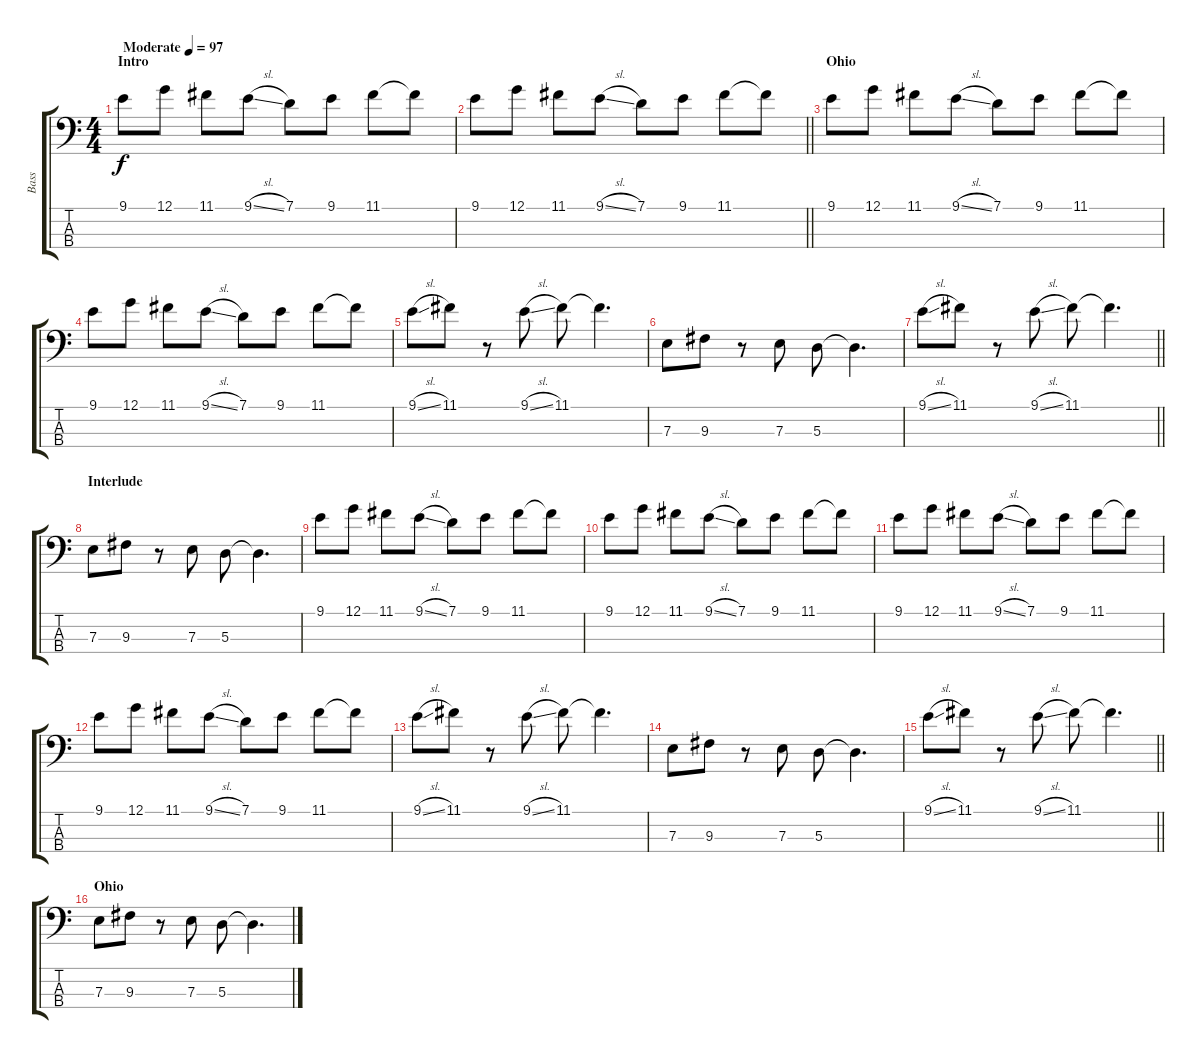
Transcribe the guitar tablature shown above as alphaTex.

\track ("Bass" "Bass") {instrument electricbasspick}
\staff {score tabs}
\tuning (G2 D2 A1 E1) {hide}
\ts (4 4)
\section ("" "Intro")
\tempo (97 "Moderate")
\clef f4
\ks c
9.1.8{dy f instrument electricbasspick} 12.1.8 11.1.8 9.1{sl}.8 7.1.8 9.1.8 11.1.8 11.1{t}.8 |
\barLineRight lightlight
9.1.8 12.1.8 11.1.8 9.1{sl}.8 7.1.8 9.1.8 11.1.8 11.1{t}.8 |
\section ("" "Ohio")
9.1.8 12.1.8 11.1.8 9.1{sl}.8 7.1.8 9.1.8 11.1.8 11.1{t}.8 |
9.1.8 12.1.8 11.1.8 9.1{sl}.8 7.1.8 9.1.8 11.1.8 11.1{t}.8 |
9.1{sl}.8 11.1.8 r.8 9.1{sl}.8 11.1.8 11.1{t}.4{d} |
7.3.8 9.3.8 r.8 7.3.8 5.3.8 5.3{t}.4{d} |
\barLineRight lightlight
9.1{sl}.8 11.1.8 r.8 9.1{sl}.8 11.1.8 11.1{t}.4{d} |
\section ("" "Interlude")
7.3.8 9.3.8 r.8 7.3.8 5.3.8 5.3{t}.4{d} |
9.1.8 12.1.8 11.1.8 9.1{sl}.8 7.1.8 9.1.8 11.1.8 11.1{t}.8 |
9.1.8 12.1.8 11.1.8 9.1{sl}.8 7.1.8 9.1.8 11.1.8 11.1{t}.8 |
9.1.8 12.1.8 11.1.8 9.1{sl}.8 7.1.8 9.1.8 11.1.8 11.1{t}.8 |
9.1.8 12.1.8 11.1.8 9.1{sl}.8 7.1.8 9.1.8 11.1.8 11.1{t}.8 |
9.1{sl}.8 11.1.8 r.8 9.1{sl}.8 11.1.8 11.1{t}.4{d} |
7.3.8 9.3.8 r.8 7.3.8 5.3.8 5.3{t}.4{d} |
\barLineRight lightlight
9.1{sl}.8 11.1.8 r.8 9.1{sl}.8 11.1.8 11.1{t}.4{d} |
\section ("" "Ohio")
7.3.8 9.3.8 r.8 7.3.8 5.3.8 5.3{t}.4{d}
